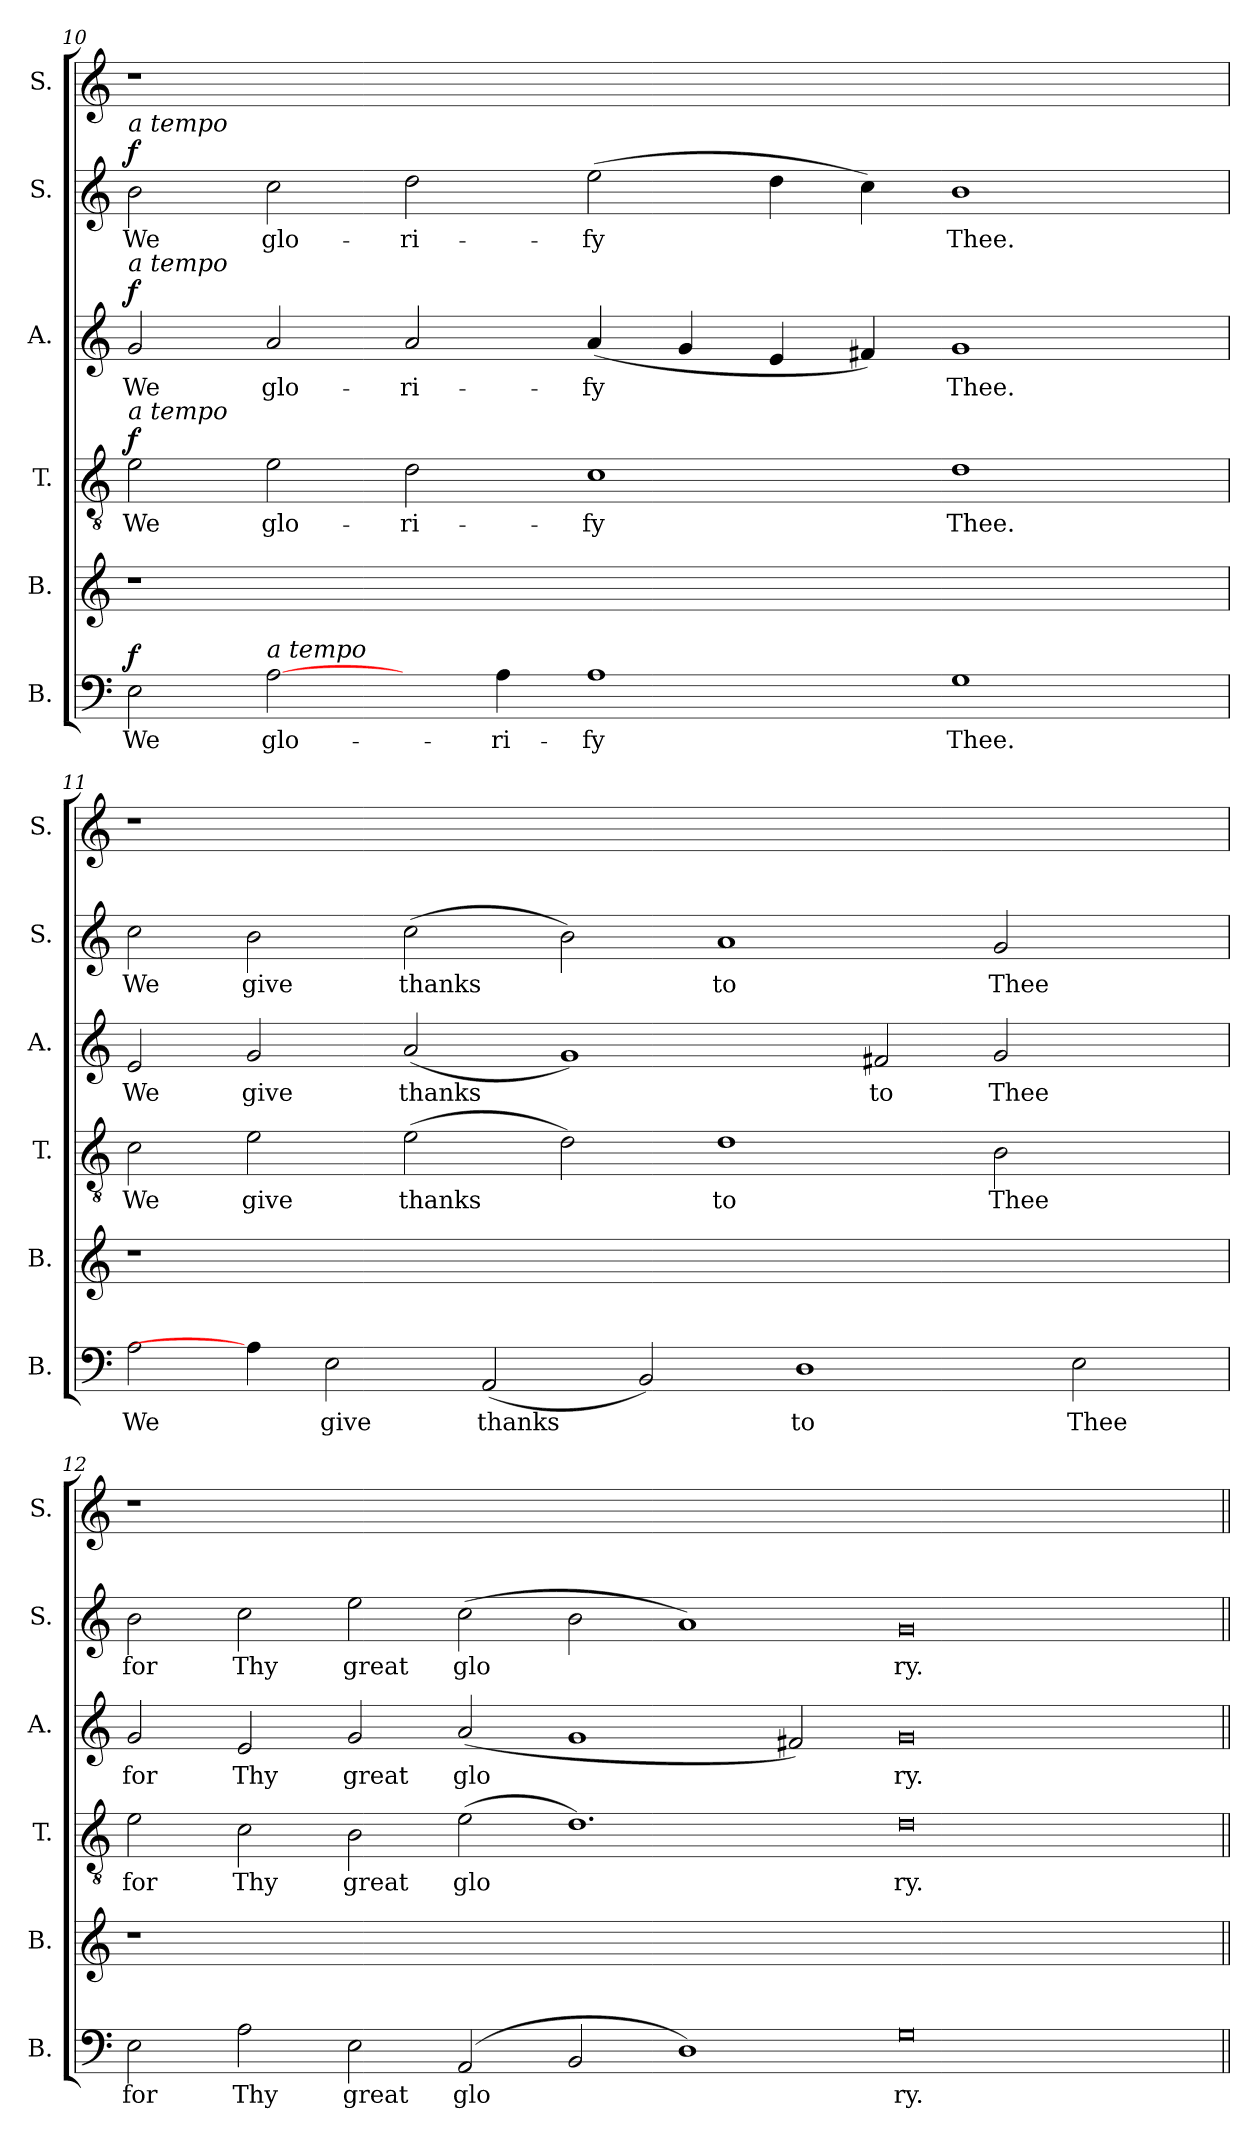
**kern	**text	**dynam	**kern	**kern	**text	**dynam	**kern	**text	**dynam	**kern	**text	**dynam	**kern
*part6	*part6	*part6	*part5	*part4	*part4	*part4	*part3	*part3	*part3	*part2	*part2	*part2	*part1
*staff6	*staff6	*staff6	*staff5	*staff4	*staff4	*staff4	*staff3	*staff3	*staff3	*staff2	*staff2	*staff2	*staff1
*I"B.	*	*	*I"B.	*I"T.	*	*	*I"A.	*	*	*I"S.	*	*	*I"S.
*I'B.	*	*	*I'B.	*I'T.	*	*	*I'A.	*	*	*I'S.	*	*	*I'S.
!!LO:PB:g=z
*clefF4	*	*	*clefG2	*clefGv2	*	*	*clefG2	*	*	*clefG2	*	*	*clefG2
*k[]	*	*	*k[]	*k[]	*	*	*k[]	*	*	*k[]	*	*	*k[]
=10	=10	=10	=10	=10	=10	=10	=10	=10	=10	=10	=10	=10	=10
!	!	!	!	!	!	!	!	!	!	!LO:TX:a:i:t=a tempo	!	!	!
!	!	!	!	!	!	!	!LO:TX:a:i:t=a tempo	!	!	!	!	!	!
!	!	!	!	!LO:TX:a:i:t=a tempo	!	!	!	!	!	!	!	!	!
!	!LO:LY:b	!LO:DY:b	!	!	!LO:LY:b	!LO:DY:b	!	!LO:LY:b	!LO:DY:b	!	!LO:LY:b	!LO:DY:b	!
2E\	We	f	1r	2e\	We	f	2g/	We	f	2b\	We	f	1r
!LO:TX:a:i:t=a tempo	!	!	!	!	!	!	!	!	!	!	!	!	!
!	!LO:LY:b	!	!	!	!LO:LY:b	!	!	!LO:LY:b	!	!	!LO:LY:b	!	!
[2A\	glo-	.	.	2e\	glo-	.	2a/	glo-	.	2cc\	glo-	.	.
!	!	!	!	!	!LO:LY:b	!	!	!LO:LY:b	!	!	!LO:LY:b	!	!
4ryy	.	.	0ryy	2d\	-ri-	.	2a/	-ri-	.	2dd\	-ri-	.	0ryy
!	!LO:LY:b	!	!	!	!	!	!	!	!	!	!	!	!
4A\	-ri-	.	.	.	.	.	.	.	.	.	.	.	.
!	!LO:LY:b	!	!	!	!LO:LY:b	!	!	!LO:LY:b	!	!	!LO:LY:b	!	!
1A	-fy	.	.	1c	-fy	.	(<4a/	-fy	.	(>2ee\	-fy	.	.
.	.	.	.	.	.	.	4g/	.	.	.	.	.	.
.	.	.	.	.	.	.	4e/	.	.	4dd\	.	.	.
.	.	.	.	.	.	.	4f#X/)	.	.	4cc\)	.	.	.
!	!LO:LY:b	!	!	!	!LO:LY:b	!	!	!LO:LY:b	!	!	!LO:LY:b	!	!
1G	Thee.	.	.	1d	Thee.	.	1g	Thee.	.	1b	Thee.	.	.
.	.	.	2ryy	.	.	.	.	.	.	.	.	.	2ryy
=11	=11	=11	=11	=11	=11	=11	=11	=11	=11	=11	=11	=11	=11
!	!LO:LY:b	!	!	!	!LO:LY:b	!	!	!LO:LY:b	!	!	!LO:LY:b	!	!
2A\	We	.	1r	2c\	We	.	2e/	We	.	2cc\	We	.	1r
!	!	!	!	!	!LO:LY:b	!	!	!LO:LY:b	!	!	!LO:LY:b	!	!
4A\]	.	.	.	2e\	give	.	2g/	give	.	2b\	give	.	.
!	!LO:LY:b	!	!	!	!	!	!	!	!	!	!	!	!
2E\	give	.	.	.	.	.	.	.	.	.	.	.	.
!	!	!	!	!	!LO:LY:b	!	!	!LO:LY:b	!	!	!LO:LY:b	!	!
.	.	.	0ryy	(>2e\	thanks	.	(<2a/	thanks	.	(>2cc\	thanks	.	0ryy
!	!LO:LY:b	!	!	!	!	!	!	!	!	!	!	!	!
(<2AA/	thanks	.	.	.	.	.	.	.	.	.	.	.	.
.	.	.	.	2d\)	.	.	1g)	.	.	2b\)	.	.	.
2BB/)	.	.	.	.	.	.	.	.	.	.	.	.	.
!	!	!	!	!	!LO:LY:b	!	!	!	!	!	!LO:LY:b	!	!
.	.	.	.	1d	to	.	.	.	.	1a	to	.	.
!	!LO:LY:b	!	!	!	!	!	!	!	!	!	!	!	!
1D	to	.	.	.	.	.	.	.	.	.	.	.	.
!	!	!	!	!	!	!	!	!LO:LY:b	!	!	!	!	!
.	.	.	.	.	.	.	2f#X/	to	.	.	.	.	.
!	!	!	!	!	!LO:LY:b	!	!	!LO:LY:b	!	!	!LO:LY:b	!	!
.	.	.	2.ryy	2B\	Thee	.	2g/	Thee	.	2g/	Thee	.	2.ryy
!	!LO:LY:b	!	!	!	!	!	!	!	!	!	!	!	!
2E\	Thee	.	.	.	.	.	.	.	.	.	.	.	.
.	.	.	.	4ryy	.	.	4ryy	.	.	4ryy	.	.	.
!!LO:PB:g=z
=12	=12	=12	=12	=12	=12	=12	=12	=12	=12	=12	=12	=12	=12
!	!LO:LY:b	!	!	!	!LO:LY:b	!	!	!LO:LY:b	!	!	!LO:LY:b	!	!
2E\	for	.	1r	2e\	for	.	2g/	for	.	2b\	for	.	1r
!	!LO:LY:b	!	!	!	!LO:LY:b	!	!	!LO:LY:b	!	!	!LO:LY:b	!	!
2A\	Thy	.	.	2c\	Thy	.	2e/	Thy	.	2cc\	Thy	.	.
!	!LO:LY:b	!	!	!	!LO:LY:b	!	!	!LO:LY:b	!	!	!LO:LY:b	!	!
2E\	great	.	00ryy	2B\	great	.	2g/	great	.	2ee\	great	.	00ryy
!	!LO:LY:b	!	!	!	!LO:LY:b	!	!	!LO:LY:b	!	!	!LO:LY:b	!	!
(<2AA/	glo	.	.	(>2e\	glo	.	(<2a/	glo	.	(>2cc\	glo	.	.
2BB/	.	.	.	1.d)	.	.	1g	.	.	2b\	.	.	.
1D)	.	.	.	.	.	.	.	.	.	1a)	.	.	.
.	.	.	.	.	.	.	2f#X/)	.	.	.	.	.	.
!	!LO:LY:b	!	!	!	!LO:LY:b	!	!	!LO:LY:b	!	!	!LO:LY:b	!	!
0G	ry.	.	.	0d	ry.	.	0g	ry.	.	0g	ry.	.	.
.	.	.	2ryy	.	.	.	.	.	.	.	.	.	2ryy
=||	=||	=||	=||	=||	=||	=||	=||	=||	=||	=||	=||	=||	=||
*-	*-	*-	*-	*-	*-	*-	*-	*-	*-	*-	*-	*-	*-
